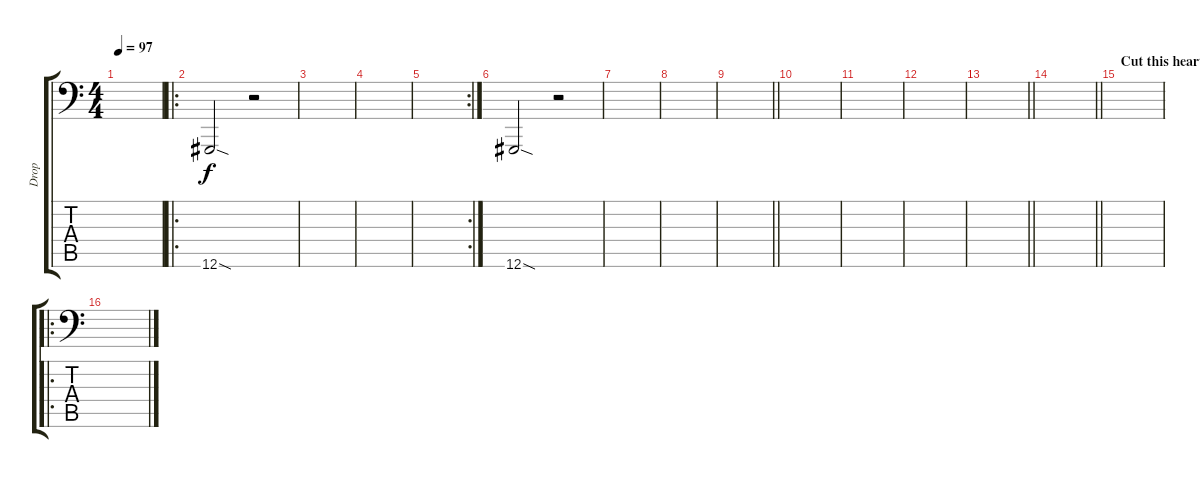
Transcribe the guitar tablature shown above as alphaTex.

\track ("Drop" "Drop") {instrument ocarina}
\staff {score tabs}
\tuning (Bb2 F2 Db2 Ab1 Eb1 Ab0) {hide}
\ts (4 4)
\tempo 97
\clef f4
\ks c
|
\ro
12.6{sod}.2 r.2 |
|
|
\rc 2
|
12.6{sod}.2 r.2 |
|
|
\barLineRight lightlight
|
\section ("" "")
|
|
|
\barLineRight lightlight
|
\barLineRight lightlight
|
\section ("" "Cut this heart out")
|
\ro
